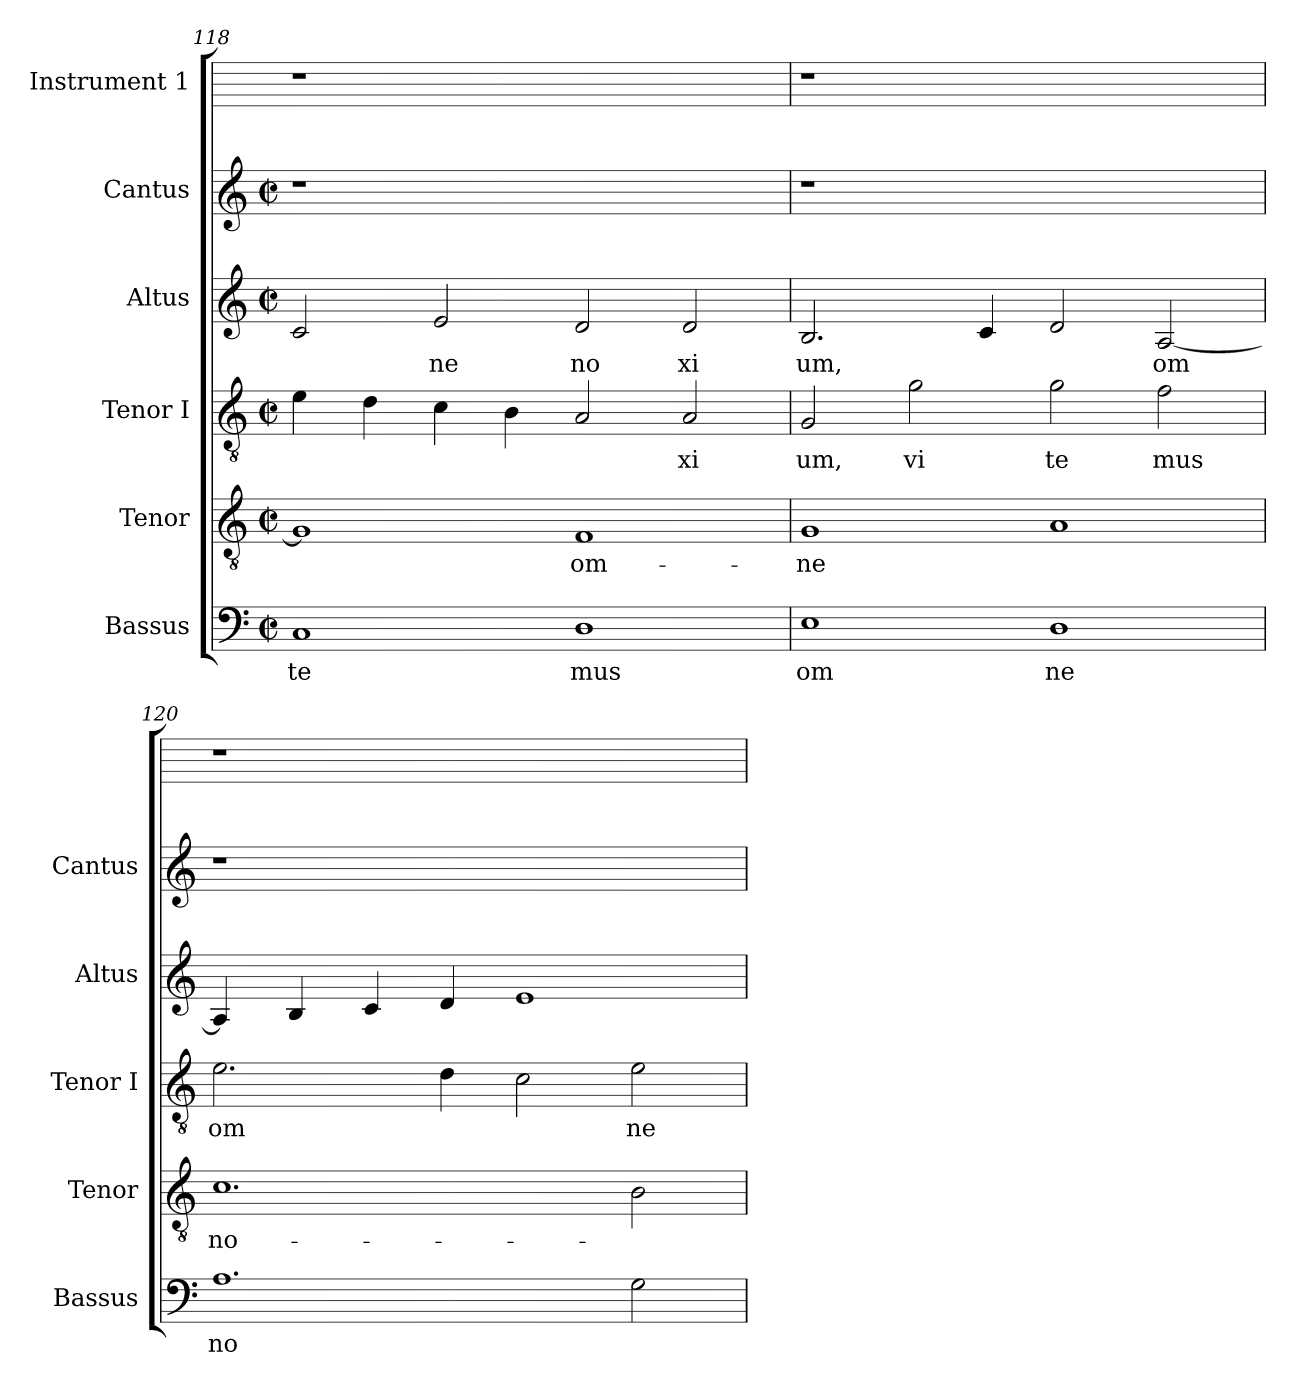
**kern	**text	**kern	**text	**kern	**text	**kern	**text	**kern	**kern
*part6	*part6	*part5	*part5	*part4	*part4	*part3	*part3	*part2	*part1
*staff6	*staff6	*staff5	*staff5	*staff4	*staff4	*staff3	*staff3	*staff2	*staff1
*I"Bassus	*	*I"Tenor	*	*I"Tenor I	*	*I"Altus	*	*I"Cantus	*I"Instrument 1
*I'Bassus	*	*I'Tenor	*	*I'Tenor I	*	*I'Altus	*	*I'Cantus	*
*clefF4	*	*clefGv2	*	*clefGv2	*	*clefG2	*	*clefG2	*
*M2/2	*	*M2/2	*	*M2/2	*	*M2/2	*	*M2/2	*
*met(c|)	*	*met(c|)	*	*met(c|)	*	*met(c|)	*	*met(c|)	*
=118	=118	=118	=118	=118	=118	=118	=118	=118	=118
!	!LO:LY:b:cj	!	!	!	!	!	!	!	!
1C	te	1G]	.	4e\	.	2c/	.	1r	1r
.	.	.	.	4d\	.	.	.	.	.
!	!	!	!	!	!	!	!LO:LY:b:cj	!	!
.	.	.	.	4c\	.	2e/	ne	.	.
.	.	.	.	4B\	.	.	.	.	.
!	!LO:LY:b:cj	!	!LO:LY:b:cj	!	!	!	!LO:LY:b:cj	!	!
1D	mus	1F	om-	2A/	.	2d/	no	1ryy	1ryy
!	!	!	!	!	!LO:LY:b:cj	!	!LO:LY:b:cj	!	!
.	.	.	.	2A/	xi	2d/	xi	.	.
=119	=119	=119	=119	=119	=119	=119	=119	=119	=119
!	!LO:LY:b:cj	!	!LO:LY:b:cj	!	!LO:LY:b:cj	!	!LO:LY:b	!	!
1E	om	1G	-ne	2G/	um,	2.B/	um,	1r	1r
!	!	!	!	!	!LO:LY:b:cj	!	!	!	!
.	.	.	.	2g\	vi	.	.	.	.
.	.	.	.	.	.	4c/	.	.	.
!	!LO:LY:b:cj	!	!	!	!LO:LY:b:cj	!	!	!	!
1D	ne	1A	.	2g\	te	2d/	.	1ryy	1ryy
!	!	!	!	!	!LO:LY:b:cj	!	!LO:LY:b	!	!
.	.	.	.	2f\	mus	[<2A/	om	.	.
=120	=120	=120	=120	=120	=120	=120	=120	=120	=120
!	!LO:LY:b:cj	!	!LO:LY:b:cj	!	!LO:LY:b	!	!	!	!
1.A	no	1.c	no-	2.e\	om	4A/]	.	1r	1r
.	.	.	.	.	.	4B/	.	.	.
.	.	.	.	.	.	4c/	.	.	.
.	.	.	.	4d\	.	4d/	.	.	.
.	.	.	.	2c\	.	1e	.	1ryy	1ryy
!	!	!	!	!	!LO:LY:b:cj	!	!	!	!
2G\	.	2B\	.	2e\	ne	.	.	.	.
=	=	=	=	=	=	=	=	=	=
*-	*-	*-	*-	*-	*-	*-	*-	*-	*-
